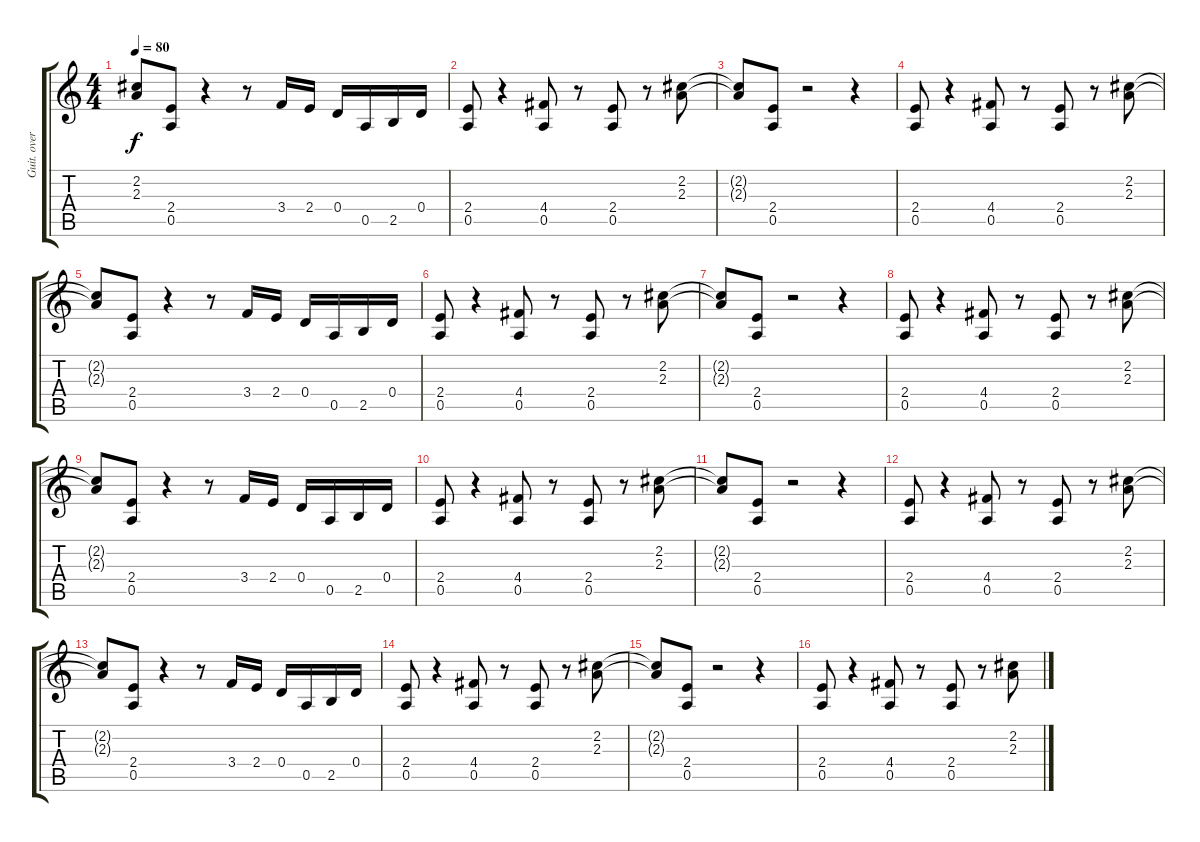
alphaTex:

\track ("Guit. overdub" "Guit. over") {instrument overdrivenguitar}
\staff {score tabs}
\tuning (E4 B3 G3 D3 A2 E2) {hide}
\ts (4 4)
\tempo 80
\clef g2
\ks c
(2.2{t} 2.3{t}).8{dy f} (2.4 0.5).8 r.4 r.8 3.4.16 2.4.16 0.4.16 0.5.16 2.5.16 0.4.16 |
(2.4 0.5).8 r.4 (4.4 0.5).8 r.8 (2.4 0.5).8 r.8 (2.2 2.3).8 |
(2.2{t} 2.3{t}).8 (2.4 0.5).8 r.2 r.4 |
(2.4 0.5).8 r.4 (4.4 0.5).8 r.8 (2.4 0.5).8 r.8 (2.2 2.3).8 |
(2.2{t} 2.3{t}).8 (2.4 0.5).8 r.4 r.8 3.4.16 2.4.16 0.4.16 0.5.16 2.5.16 0.4.16 |
(2.4 0.5).8 r.4 (4.4 0.5).8 r.8 (2.4 0.5).8 r.8 (2.2 2.3).8 |
(2.2{t} 2.3{t}).8 (2.4 0.5).8 r.2 r.4 |
(2.4 0.5).8 r.4 (4.4 0.5).8 r.8 (2.4 0.5).8 r.8 (2.2 2.3).8 |
(2.2{t} 2.3{t}).8 (2.4 0.5).8 r.4 r.8 3.4.16 2.4.16 0.4.16 0.5.16 2.5.16 0.4.16 |
(2.4 0.5).8 r.4 (4.4 0.5).8 r.8 (2.4 0.5).8 r.8 (2.2 2.3).8 |
(2.2{t} 2.3{t}).8 (2.4 0.5).8 r.2 r.4 |
(2.4 0.5).8 r.4 (4.4 0.5).8 r.8 (2.4 0.5).8 r.8 (2.2 2.3).8 |
(2.2{t} 2.3{t}).8 (2.4 0.5).8 r.4 r.8 3.4.16 2.4.16 0.4.16 0.5.16 2.5.16 0.4.16 |
(2.4 0.5).8 r.4 (4.4 0.5).8 r.8 (2.4 0.5).8 r.8 (2.2 2.3).8 |
(2.2{t} 2.3{t}).8 (2.4 0.5).8 r.2 r.4 |
(2.4 0.5).8 r.4 (4.4 0.5).8 r.8 (2.4 0.5).8 r.8 (2.2 2.3).8
